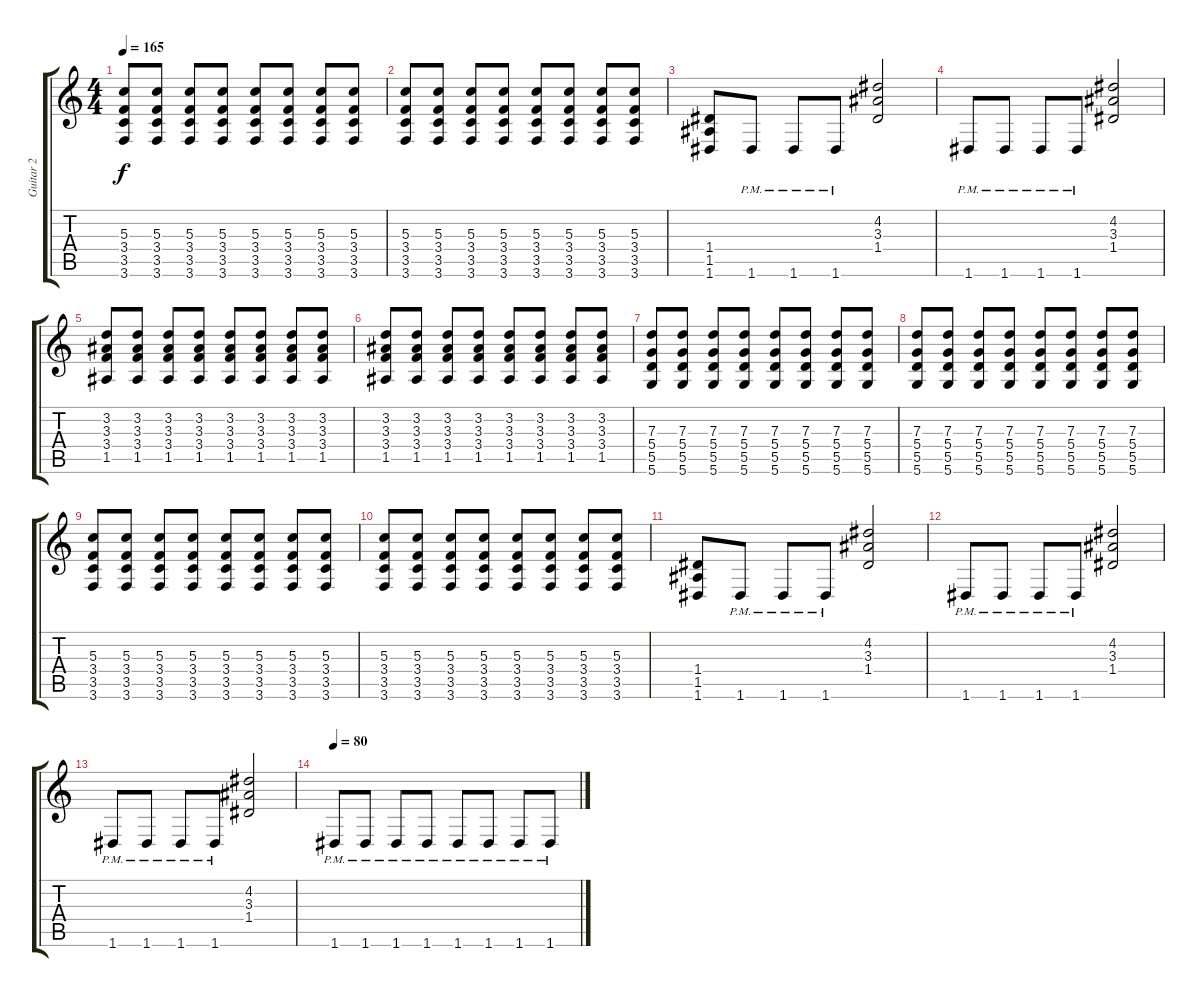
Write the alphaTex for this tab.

\track ("Guitar 2" "Guitar 2") {instrument overdrivenguitar}
\staff {score tabs}
\tuning (E4 B3 G3 D3 A2 D2) {hide}
\ts (4 4)
\tempo 165
\clef g2
\ks c
(5.3 3.4 3.5 3.6).8{dy f} (5.3 3.4 3.5 3.6).8 (5.3 3.4 3.5 3.6).8 (5.3 3.4 3.5 3.6).8 (5.3 3.4 3.5 3.6).8 (5.3 3.4 3.5 3.6).8 (5.3 3.4 3.5 3.6).8 (5.3 3.4 3.5 3.6).8 |
(5.3 3.4 3.5 3.6).8 (5.3 3.4 3.5 3.6).8 (5.3 3.4 3.5 3.6).8 (5.3 3.4 3.5 3.6).8 (5.3 3.4 3.5 3.6).8 (5.3 3.4 3.5 3.6).8 (5.3 3.4 3.5 3.6).8 (5.3 3.4 3.5 3.6).8 |
(1.4 1.5 1.6).8 1.6{pm}.8 1.6{pm}.8 1.6{pm}.8 (4.2 3.3 1.4).2 |
1.6{pm}.8 1.6{pm}.8 1.6{pm}.8 1.6{pm}.8 (4.2 3.3 1.4).2 |
(3.2 3.3 3.4 1.5).8{volume 13 balance 8} (3.2 3.3 3.4 1.5).8 (3.2 3.3 3.4 1.5).8 (3.2 3.3 3.4 1.5).8 (3.2 3.3 3.4 1.5).8 (3.2 3.3 3.4 1.5).8 (3.2 3.3 3.4 1.5).8 (3.2 3.3 3.4 1.5).8 |
(3.2 3.3 3.4 1.5).8 (3.2 3.3 3.4 1.5).8 (3.2 3.3 3.4 1.5).8 (3.2 3.3 3.4 1.5).8 (3.2 3.3 3.4 1.5).8 (3.2 3.3 3.4 1.5).8 (3.2 3.3 3.4 1.5).8 (3.2 3.3 3.4 1.5).8 |
(7.3 5.4 5.5 5.6).8 (7.3 5.4 5.5 5.6).8 (7.3 5.4 5.5 5.6).8 (7.3 5.4 5.5 5.6).8 (7.3 5.4 5.5 5.6).8 (7.3 5.4 5.5 5.6).8 (7.3 5.4 5.5 5.6).8 (7.3 5.4 5.5 5.6).8 |
(7.3 5.4 5.5 5.6).8 (7.3 5.4 5.5 5.6).8 (7.3 5.4 5.5 5.6).8 (7.3 5.4 5.5 5.6).8 (7.3 5.4 5.5 5.6).8 (7.3 5.4 5.5 5.6).8 (7.3 5.4 5.5 5.6).8 (7.3 5.4 5.5 5.6).8 |
(5.3 3.4 3.5 3.6).8 (5.3 3.4 3.5 3.6).8 (5.3 3.4 3.5 3.6).8 (5.3 3.4 3.5 3.6).8 (5.3 3.4 3.5 3.6).8 (5.3 3.4 3.5 3.6).8 (5.3 3.4 3.5 3.6).8 (5.3 3.4 3.5 3.6).8 |
(5.3 3.4 3.5 3.6).8 (5.3 3.4 3.5 3.6).8 (5.3 3.4 3.5 3.6).8 (5.3 3.4 3.5 3.6).8 (5.3 3.4 3.5 3.6).8 (5.3 3.4 3.5 3.6).8 (5.3 3.4 3.5 3.6).8 (5.3 3.4 3.5 3.6).8 |
(1.4 1.5 1.6).8 1.6{pm}.8 1.6{pm}.8 1.6{pm}.8 (4.2 3.3 1.4).2 |
1.6{pm}.8 1.6{pm}.8 1.6{pm}.8 1.6{pm}.8 (4.2 3.3 1.4).2 |
1.6{pm}.8 1.6{pm}.8 1.6{pm}.8 1.6{pm}.8 (4.2 3.3 1.4).2 |
\tempo 80
1.6{pm}.8 1.6{pm}.8 1.6{pm}.8 1.6{pm}.8 1.6{pm}.8 1.6{pm}.8 1.6{pm}.8 1.6{pm}.8
